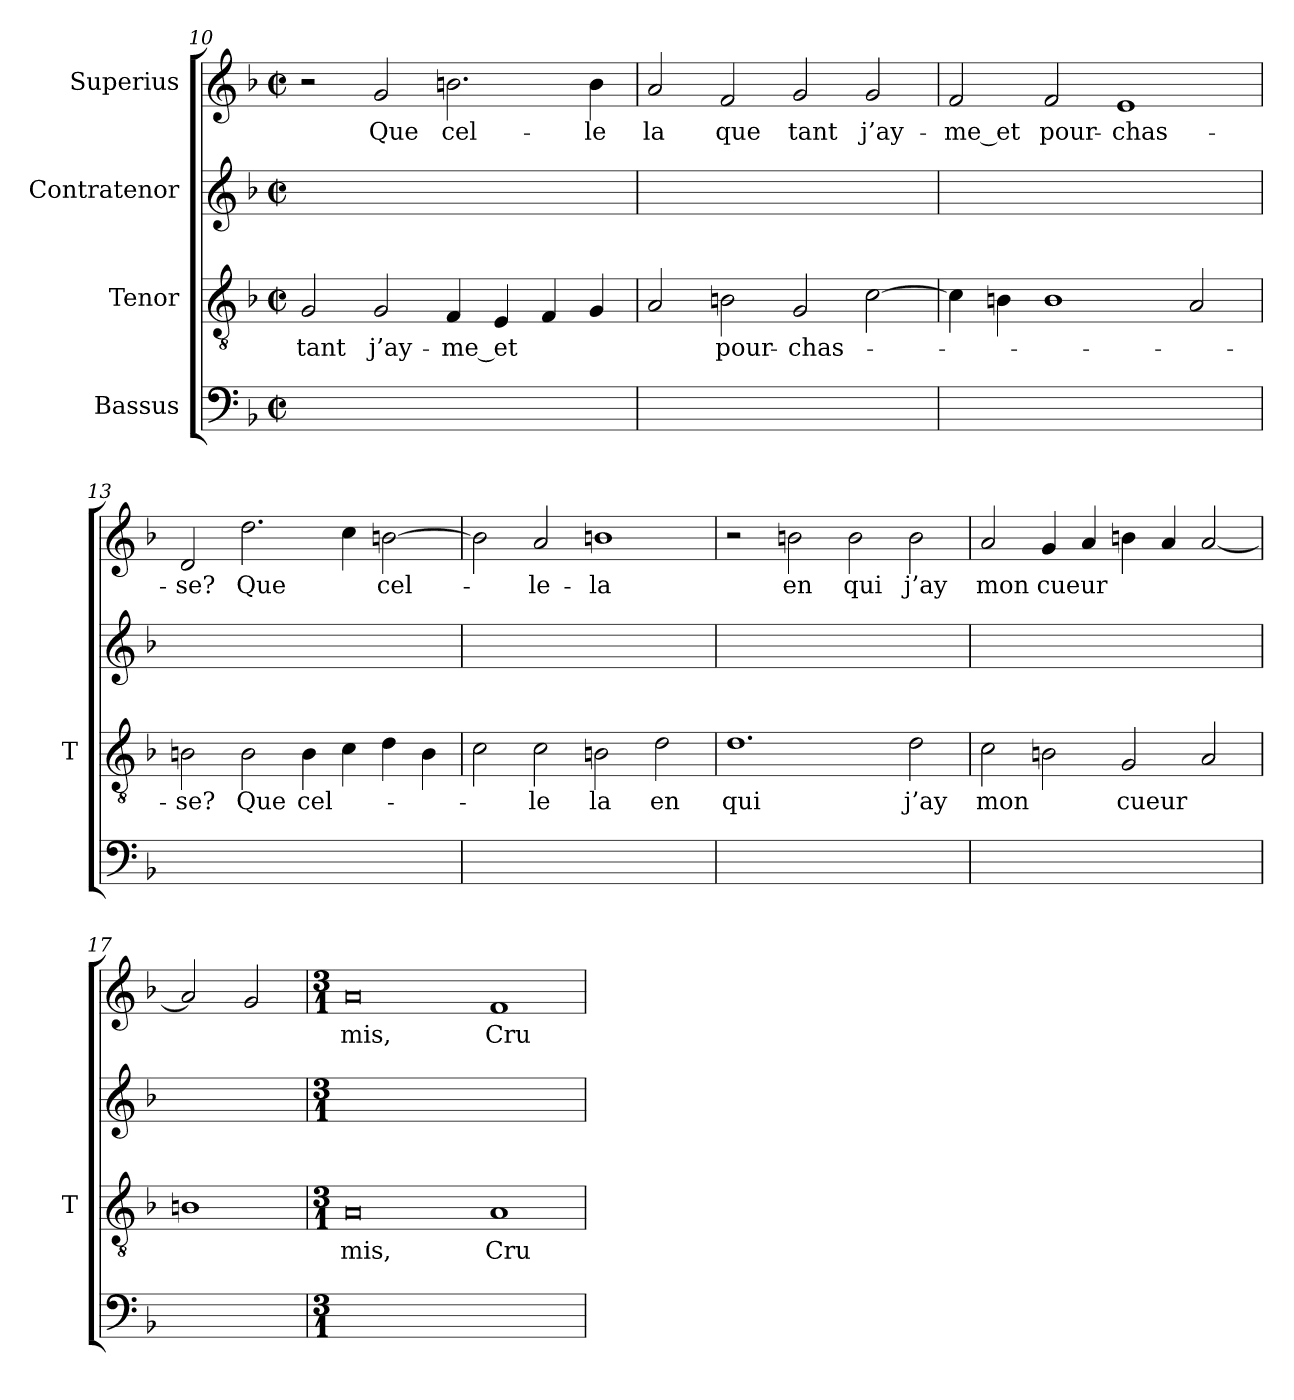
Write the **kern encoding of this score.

**kern	**kern	**text	**kern	**kern	**text
*part4	*part3	*part3	*part2	*part1	*part1
*staff4	*staff3	*staff3	*staff2	*staff1	*staff1
*I"Bassus	*I"Tenor	*	*I"Contratenor	*I"Superius	*
*	*I'T	*	*	*	*
*clefF4	*clefGv2	*	*clefG2	*clefG2	*
*k[b-]	*k[b-]	*	*k[b-]	*k[b-]	*
*F:	*F:	*	*F:	*F:	*
*M2/2	*M2/2	*	*M2/2	*M2/2	*
*met(c|)	*met(c|)	*	*met(c|)	*met(c|)	*
=10	=10	=10	=10	=10	=10
1ryy	2G	-tant	1ryy	2r	.
.	2G	j’ay-	.	2g	-Que
1ryy	4F	-me_et	1ryy	2.b	cel-
.	4E	.	.	.	.
.	4F	.	.	.	.
.	4G	.	.	4b	-le
=11	=11	=11	=11	=11	=11
1ryy	2A	.	1ryy	2a	-la
.	2B	pour-	.	2f	-que
1ryy	2G	chas-	1ryy	2g	-tant
.	[2c	.	.	2g	j’ay-
=12	=12	=12	=12	=12	=12
1ryy	4c]	.	1ryy	2f	-me_et
.	4B	.	.	.	.
.	1B	.	.	2f	pour-
1ryy	.	.	1ryy	1e	chas-
.	2A	.	.	.	.
=13	=13	=13	=13	=13	=13
1ryy	2B	-se?	1ryy	2d	-se?
.	2B	-Que	.	2.dd	-Que
1ryy	4B	cel-	1ryy	.	.
.	4c	.	.	4cc	.
.	4d	.	.	[2b	cel-
.	4B	.	.	.	.
=14	=14	=14	=14	=14	=14
1ryy	2c	.	1ryy	2b]	.
.	2c	-le	.	2a	le-
1ryy	2B	-la	1ryy	1b	-la
.	2d	-en	.	.	.
=15	=15	=15	=15	=15	=15
1ryy	1.d	-qui	1ryy	2r	.
.	.	.	.	2b	-en
1ryy	.	.	1ryy	2b	-qui
.	2d	-j’ay	.	2b	-j’ay
!!LO:PB:g=z
=16	=16	=16	=16	=16	=16
1ryy	2c	-mon	1ryy	2a	-mon
.	2B	.	.	4g	-cueur
.	.	.	.	4a	.
1ryy	2G	-cueur	1ryy	4b	.
.	.	.	.	4a	.
.	2A	.	.	[2a	.
=17	=17	=17	=17	=17	=17
1ryy	1B	.	1ryy	2a]	.
.	.	.	.	2g	.
=18	=18	=18	=18	=18	=18
*M3/1	*M3/1	*	*M3/1	*M3/1	*
0.ryy	0A	-mis,	0.ryy	0a	-mis,
.	1A	Cru-	.	1f	Cru-
=	=	=	=	=	=
*-	*-	*-	*-	*-	*-
